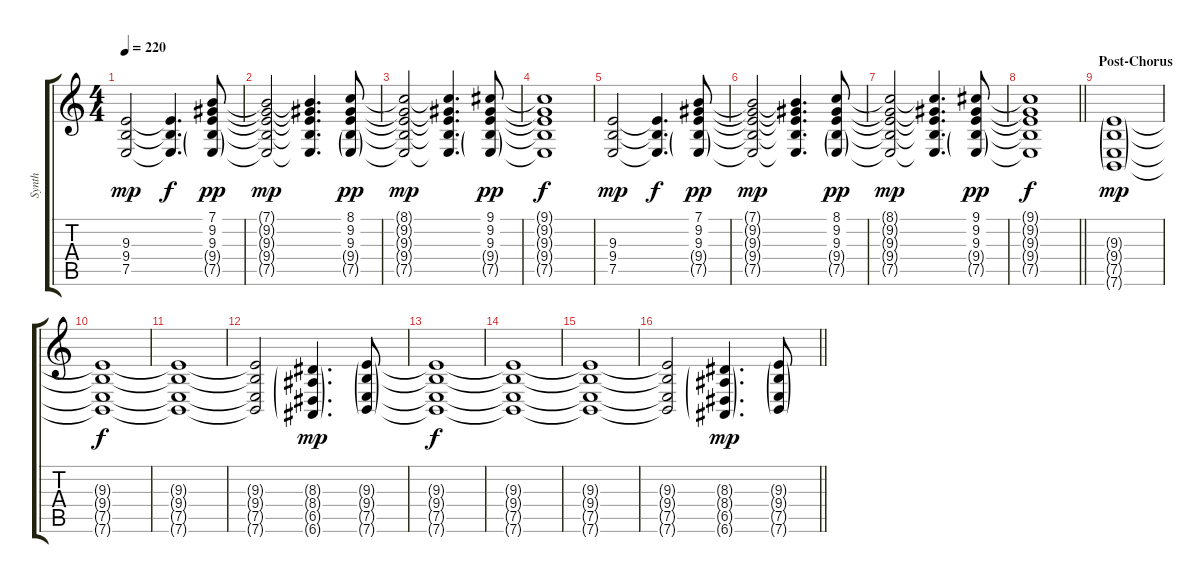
\track ("Synth" "Synth") {instrument lead2sawtooth}
\staff {score tabs}
\tuning (E4 B3 G3 D3 A2 E2) {hide}
\ts (4 4)
\tempo 220
\clef g2
\ks c
(9.3 9.4 7.5).2{dy mp} (9.3{t} 9.4{t} 7.5{t}).4{d dy f} (7.1 9.2 9.3 9.4{g} 7.5{g}).8{dy pp} |
(7.1{t} 9.2{t} 9.3{t} 9.4{t} 7.5{t}).2{dy mp} (7.1{t} 9.2{t} 9.3{t} 9.4{t} 7.5{t}).4{d} (8.1 9.2 9.3 9.4{g} 7.5{g}).8{dy pp} |
(8.1{t} 9.2{t} 9.3{t} 9.4{t} 7.5{t}).2{dy mp} (8.1{t} 9.2{t} 9.3{t} 9.4{t} 7.5{t}).4{d} (9.1 9.2 9.3 9.4{g} 7.5{g}).8{dy pp} |
(9.1{t} 9.2{t} 9.3{t} 9.4{t} 7.5{t}).1{dy f} |
(9.3 9.4 7.5).2{dy mp} (9.3{t} 9.4{t} 7.5{t}).4{d dy f} (7.1 9.2 9.3 9.4{g} 7.5{g}).8{dy pp} |
(7.1{t} 9.2{t} 9.3{t} 9.4{t} 7.5{t}).2{dy mp} (7.1{t} 9.2{t} 9.3{t} 9.4{t} 7.5{t}).4{d} (8.1 9.2 9.3 9.4{g} 7.5{g}).8{dy pp} |
(8.1{t} 9.2{t} 9.3{t} 9.4{t} 7.5{t}).2{dy mp} (8.1{t} 9.2{t} 9.3{t} 9.4{t} 7.5{t}).4{d} (9.1 9.2 9.3 9.4{g} 7.5{g}).8{dy pp} |
\barLineRight lightlight
(9.1{t} 9.2{t} 9.3{t} 9.4{t} 7.5{t}).1{dy f} |
\section ("" "Post-Chorus")
(9.3{g} 9.4{g} 7.5{g} 7.6{g}).1{dy mp instrument fx4atmosphere} |
(9.3{t} 9.4{t} 7.5{t} 7.6{t}).1{dy f} |
(9.3{t} 9.4{t} 7.5{t} 7.6{t}).1 |
(9.3{t} 9.4{t} 7.5{t} 7.6{t}).2 (8.3{g} 8.4{g} 6.5{g} 6.6{g}).4{d dy mp} (9.3{g} 9.4{g} 7.5{g} 7.6{g}).8 |
(9.3{t} 9.4{t} 7.5{t} 7.6{t}).1{dy f} |
(9.3{t} 9.4{t} 7.5{t} 7.6{t}).1 |
(9.3{t} 9.4{t} 7.5{t} 7.6{t}).1 |
\barLineRight lightlight
(9.3{t} 9.4{t} 7.5{t} 7.6{t}).2 (8.3{g} 8.4{g} 6.5{g} 6.6{g}).4{d dy mp} (9.3{g} 9.4{g} 7.5{g} 7.6{g}).8
